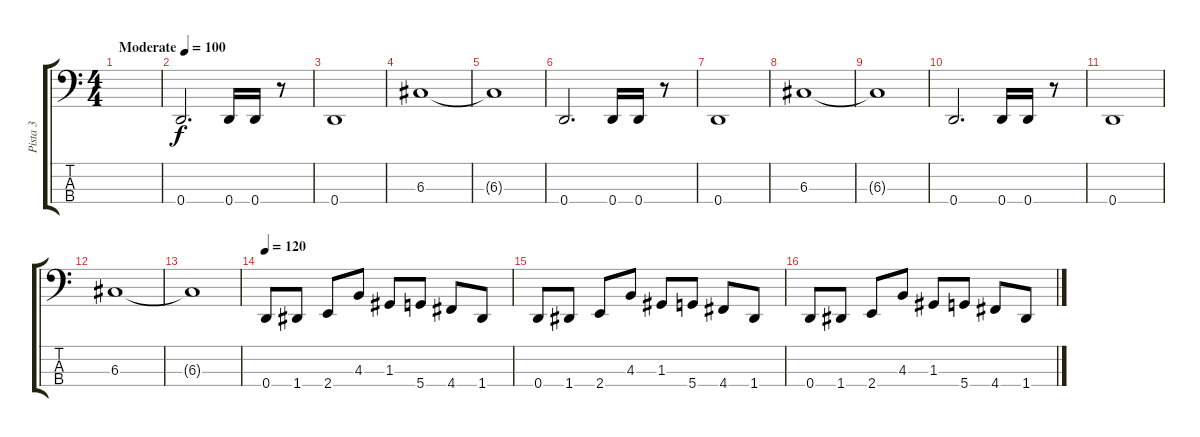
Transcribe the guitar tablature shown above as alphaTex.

\track ("Pista 3" "Pista 3") {instrument electricbassfinger}
\staff {score tabs}
\tuning (F2 C2 G1 D1) {hide}
\ts (4 4)
\tempo (100 "Moderate")
\clef f4
\ks c
|
0.4.2{d} 0.4.16 0.4.16 r.8 |
0.4.1 |
6.3.1 |
6.3{t}.1 |
0.4.2{d} 0.4.16 0.4.16 r.8 |
0.4.1 |
6.3.1 |
6.3{t}.1 |
0.4.2{d} 0.4.16 0.4.16 r.8 |
0.4.1 |
6.3.1 |
6.3{t}.1 |
\tempo 120
0.4.8 1.4.8 2.4.8 4.3.8 1.3.8 5.4.8 4.4.8 1.4.8 |
0.4.8 1.4.8 2.4.8 4.3.8 1.3.8 5.4.8 4.4.8 1.4.8 |
0.4.8 1.4.8 2.4.8 4.3.8 1.3.8 5.4.8 4.4.8 1.4.8
